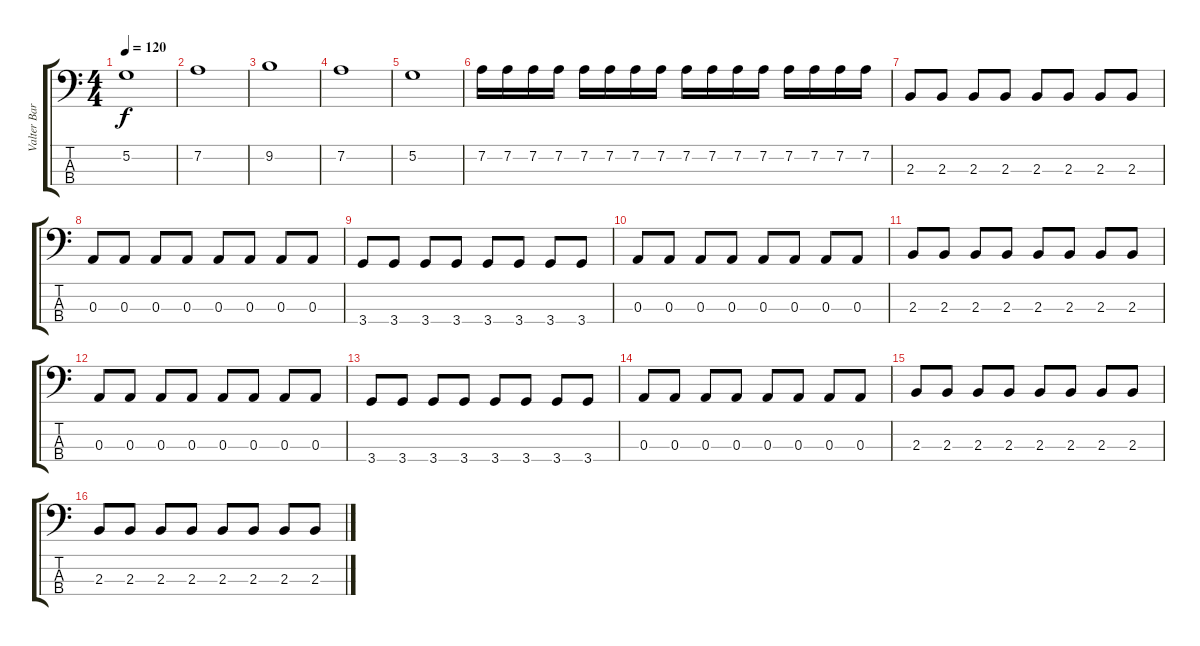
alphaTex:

\track ("Valter Barros" "Valter Bar") {instrument electricbassfinger}
\staff {score tabs}
\tuning (G2 D2 A1 E1) {hide}
\ts (4 4)
\tempo 120
\clef f4
\ks c
5.2.1{dy f} |
7.2.1 |
9.2.1 |
7.2.1 |
5.2.1 |
7.2.16 7.2.16 7.2.16 7.2.16 7.2.16 7.2.16 7.2.16 7.2.16 7.2.16 7.2.16 7.2.16 7.2.16 7.2.16 7.2.16 7.2.16 7.2.16 |
2.3.8 2.3.8 2.3.8 2.3.8 2.3.8 2.3.8 2.3.8 2.3.8 |
0.3.8 0.3.8 0.3.8 0.3.8 0.3.8 0.3.8 0.3.8 0.3.8 |
3.4.8 3.4.8 3.4.8 3.4.8 3.4.8 3.4.8 3.4.8 3.4.8 |
0.3.8 0.3.8 0.3.8 0.3.8 0.3.8 0.3.8 0.3.8 0.3.8 |
2.3.8 2.3.8 2.3.8 2.3.8 2.3.8 2.3.8 2.3.8 2.3.8 |
0.3.8 0.3.8 0.3.8 0.3.8 0.3.8 0.3.8 0.3.8 0.3.8 |
3.4.8 3.4.8 3.4.8 3.4.8 3.4.8 3.4.8 3.4.8 3.4.8 |
0.3.8 0.3.8 0.3.8 0.3.8 0.3.8 0.3.8 0.3.8 0.3.8 |
2.3.8 2.3.8 2.3.8 2.3.8 2.3.8 2.3.8 2.3.8 2.3.8 |
2.3.8 2.3.8 2.3.8 2.3.8 2.3.8 2.3.8 2.3.8 2.3.8
